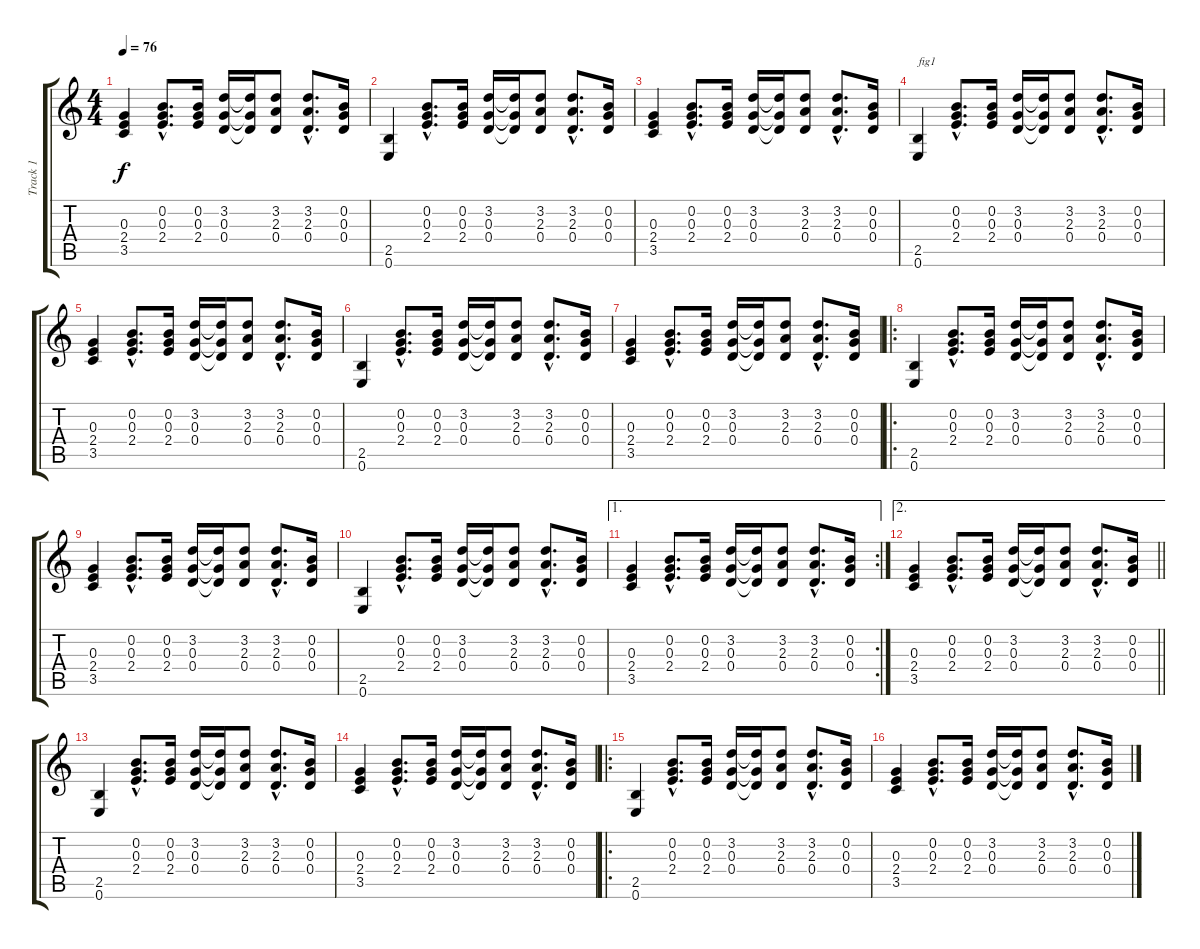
\track ("Track 1" "Track 1") {instrument acousticguitarsteel}
\staff {score tabs}
\tuning (E4 B3 G3 D3 A2 E2) {hide}
\ts (4 4)
\tempo 76
\clef g2
\ks c
(0.3 2.4 3.5).4{dy f} (0.2{hac} 0.3{hac} 2.4{hac}).8{d} (0.2 0.3 2.4).16 (3.2 0.3 0.4).16 (3.2{t} 0.3{t} 0.4{t}).16 (3.2 2.3 0.4).8 (3.2{hac} 2.3{hac} 0.4{hac}).8{d} (0.2 0.3 0.4).16 |
(2.5 0.6).4 (0.2{hac} 0.3{hac} 2.4{hac}).8{d} (0.2 0.3 2.4).16 (3.2 0.3 0.4).16 (3.2{t} 0.3{t} 0.4{t}).16 (3.2 2.3 0.4).8 (3.2{hac} 2.3{hac} 0.4{hac}).8{d} (0.2 0.3 0.4).16 |
(0.3 2.4 3.5).4 (0.2{hac} 0.3{hac} 2.4{hac}).8{d} (0.2 0.3 2.4).16 (3.2 0.3 0.4).16 (3.2{t} 0.3{t} 0.4{t}).16 (3.2 2.3 0.4).8 (3.2{hac} 2.3{hac} 0.4{hac}).8{d} (0.2 0.3 0.4).16 |
(2.5 0.6).4{txt "fig1"} (0.2{hac} 0.3{hac} 2.4{hac}).8{d} (0.2 0.3 2.4).16 (3.2 0.3 0.4).16 (3.2{t} 0.3{t} 0.4{t}).16 (3.2 2.3 0.4).8 (3.2{hac} 2.3{hac} 0.4{hac}).8{d} (0.2 0.3 0.4).16 |
(0.3 2.4 3.5).4 (0.2{hac} 0.3{hac} 2.4{hac}).8{d} (0.2 0.3 2.4).16 (3.2 0.3 0.4).16 (3.2{t} 0.3{t} 0.4{t}).16 (3.2 2.3 0.4).8 (3.2{hac} 2.3{hac} 0.4{hac}).8{d} (0.2 0.3 0.4).16 |
(2.5 0.6).4 (0.2{hac} 0.3{hac} 2.4{hac}).8{d} (0.2 0.3 2.4).16 (3.2 0.3 0.4).16 (3.2{t} 0.3{t} 0.4{t}).16 (3.2 2.3 0.4).8 (3.2{hac} 2.3{hac} 0.4{hac}).8{d} (0.2 0.3 0.4).16 |
(0.3 2.4 3.5).4 (0.2{hac} 0.3{hac} 2.4{hac}).8{d} (0.2 0.3 2.4).16 (3.2 0.3 0.4).16 (3.2{t} 0.3{t} 0.4{t}).16 (3.2 2.3 0.4).8 (3.2{hac} 2.3{hac} 0.4{hac}).8{d} (0.2 0.3 0.4).16 |
\ro
(2.5 0.6).4 (0.2{hac} 0.3{hac} 2.4{hac}).8{d} (0.2 0.3 2.4).16 (3.2 0.3 0.4).16 (3.2{t} 0.3{t} 0.4{t}).16 (3.2 2.3 0.4).8 (3.2{hac} 2.3{hac} 0.4{hac}).8{d} (0.2 0.3 0.4).16 |
(0.3 2.4 3.5).4 (0.2{hac} 0.3{hac} 2.4{hac}).8{d} (0.2 0.3 2.4).16 (3.2 0.3 0.4).16 (3.2{t} 0.3{t} 0.4{t}).16 (3.2 2.3 0.4).8 (3.2{hac} 2.3{hac} 0.4{hac}).8{d} (0.2 0.3 0.4).16 |
(2.5 0.6).4 (0.2{hac} 0.3{hac} 2.4{hac}).8{d} (0.2 0.3 2.4).16 (3.2 0.3 0.4).16 (3.2{t} 0.3{t} 0.4{t}).16 (3.2 2.3 0.4).8 (3.2{hac} 2.3{hac} 0.4{hac}).8{d} (0.2 0.3 0.4).16 |
\ae 1
\rc 2
(0.3 2.4 3.5).4 (0.2{hac} 0.3{hac} 2.4{hac}).8{d} (0.2 0.3 2.4).16 (3.2 0.3 0.4).16 (3.2{t} 0.3{t} 0.4{t}).16 (3.2 2.3 0.4).8 (3.2{hac} 2.3{hac} 0.4{hac}).8{d} (0.2 0.3 0.4).16 |
\ae 2
\barLineRight lightlight
(0.3 2.4 3.5).4 (0.2{hac} 0.3{hac} 2.4{hac}).8{d} (0.2 0.3 2.4).16 (3.2 0.3 0.4).16 (3.2{t} 0.3{t} 0.4{t}).16 (3.2 2.3 0.4).8 (3.2{hac} 2.3{hac} 0.4{hac}).8{d} (0.2 0.3 0.4).16 |
(2.5 0.6).4 (0.2{hac} 0.3{hac} 2.4{hac}).8{d} (0.2 0.3 2.4).16 (3.2 0.3 0.4).16 (3.2{t} 0.3{t} 0.4{t}).16 (3.2 2.3 0.4).8 (3.2{hac} 2.3{hac} 0.4{hac}).8{d} (0.2 0.3 0.4).16 |
(0.3 2.4 3.5).4 (0.2{hac} 0.3{hac} 2.4{hac}).8{d} (0.2 0.3 2.4).16 (3.2 0.3 0.4).16 (3.2{t} 0.3{t} 0.4{t}).16 (3.2 2.3 0.4).8 (3.2{hac} 2.3{hac} 0.4{hac}).8{d} (0.2 0.3 0.4).16 |
\ro
(2.5 0.6).4 (0.2{hac} 0.3{hac} 2.4{hac}).8{d} (0.2 0.3 2.4).16 (3.2 0.3 0.4).16 (3.2{t} 0.3{t} 0.4{t}).16 (3.2 2.3 0.4).8 (3.2{hac} 2.3{hac} 0.4{hac}).8{d} (0.2 0.3 0.4).16 |
(0.3 2.4 3.5).4 (0.2{hac} 0.3{hac} 2.4{hac}).8{d} (0.2 0.3 2.4).16 (3.2 0.3 0.4).16 (3.2{t} 0.3{t} 0.4{t}).16 (3.2 2.3 0.4).8 (3.2{hac} 2.3{hac} 0.4{hac}).8{d} (0.2 0.3 0.4).16
